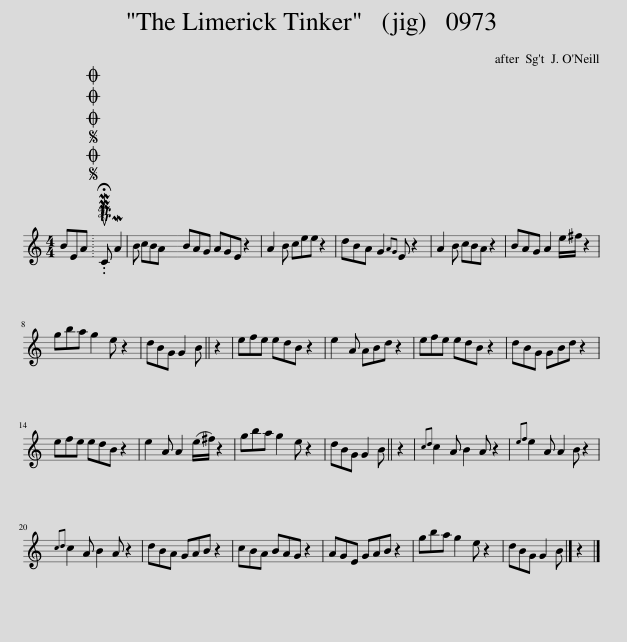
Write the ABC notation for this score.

X:1
L:1/8
M:4/4
I:linebreak $
K:C
V:1 treble
V:1
 BEA |SOSOOO .!fermata!PMTuC MA2 B cBA | BAG AGE z2 | A2 B cee z2 | dBA G2{AG} E z2 | %5
 A2 B cBA z2 | BAG A2 e/^f/ z2 |$ gba g2 e z2 | dBG G2 B z2 | efe edB z2 | %10
 e2 A ABd z2 | efe edB z2 | dBG GBd z2 |$ efe edB z2 | e2 A A2 (e/^f/) z2 | %15
 gba g2 e z2 | dBG G2 B z2 |{cd} c2 A B2 A z2 |{ef} e2 A A2 B z2 |${cd} c2 A B2 A z2 | %20
 dBA GAB z2 | cBA BAG z2 | AGE GAB z2 | gba g2 e z2 | dBG G2 B z2 |] %25
